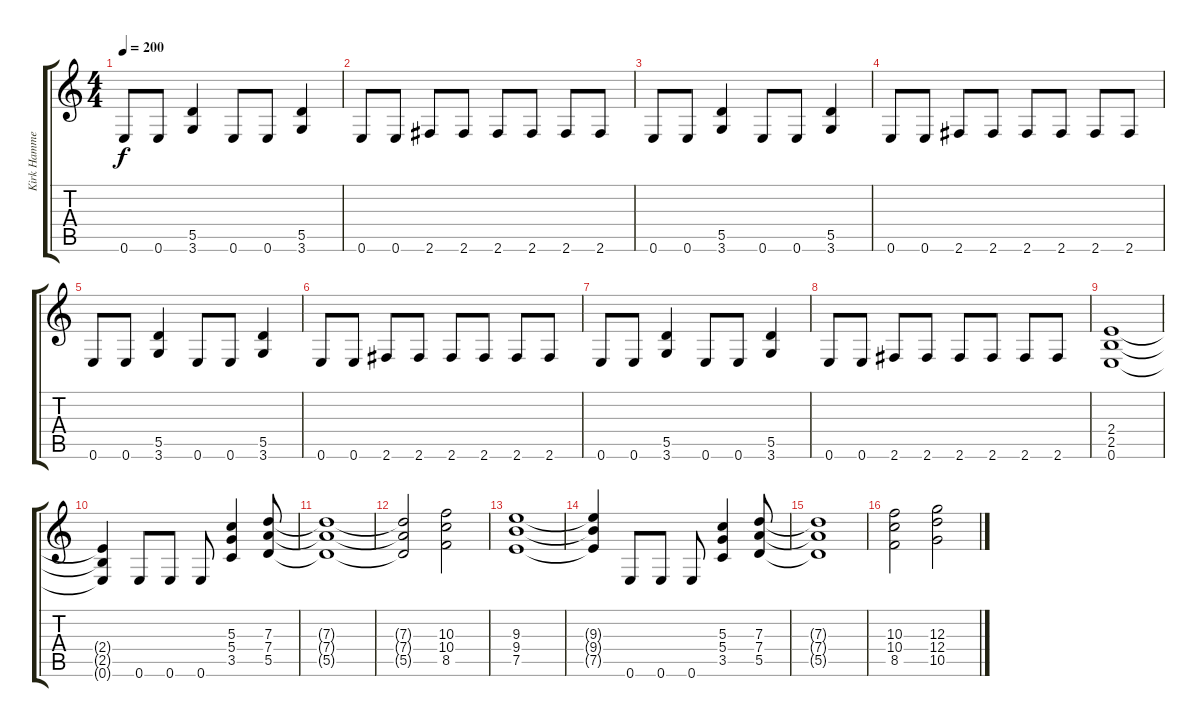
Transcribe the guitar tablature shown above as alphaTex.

\track ("Kirk Hammet (Guitar)" "Kirk Hamme") {instrument overdrivenguitar}
\staff {score tabs}
\tuning (E4 B3 G3 D3 A2 E2) {hide}
\ts (4 4)
\tempo 200
\clef g2
\ks c
0.6.8{dy f} 0.6.8 (5.5 3.6).4 0.6.8 0.6.8 (5.5 3.6).4 |
0.6.8 0.6.8 2.6.8 2.6.8 2.6.8 2.6.8 2.6.8 2.6.8 |
0.6.8 0.6.8 (5.5 3.6).4 0.6.8 0.6.8 (5.5 3.6).4 |
0.6.8 0.6.8 2.6.8 2.6.8 2.6.8 2.6.8 2.6.8 2.6.8 |
0.6.8 0.6.8 (5.5 3.6).4 0.6.8 0.6.8 (5.5 3.6).4 |
0.6.8 0.6.8 2.6.8 2.6.8 2.6.8 2.6.8 2.6.8 2.6.8 |
0.6.8 0.6.8 (5.5 3.6).4 0.6.8 0.6.8 (5.5 3.6).4 |
0.6.8 0.6.8 2.6.8 2.6.8 2.6.8 2.6.8 2.6.8 2.6.8 |
(2.4 2.5 0.6).1 |
(2.4{t} 2.5{t} 0.6{t}).4 0.6.8 0.6.8 0.6.8 (5.3 5.4 3.5).4 (7.3 7.4 5.5).8 |
(7.3{t} 7.4{t} 5.5{t}).1 |
(7.3{t} 7.4{t} 5.5{t}).2 (10.3 10.4 8.5).2 |
(9.3 9.4 7.5).1 |
(9.3{t} 9.4{t} 7.5{t}).4 0.6.8 0.6.8 0.6.8 (5.3 5.4 3.5).4 (7.3 7.4 5.5).8 |
(7.3{t} 7.4{t} 5.5{t}).1 |
(10.3 10.4 8.5).2 (12.3 12.4 10.5).2
